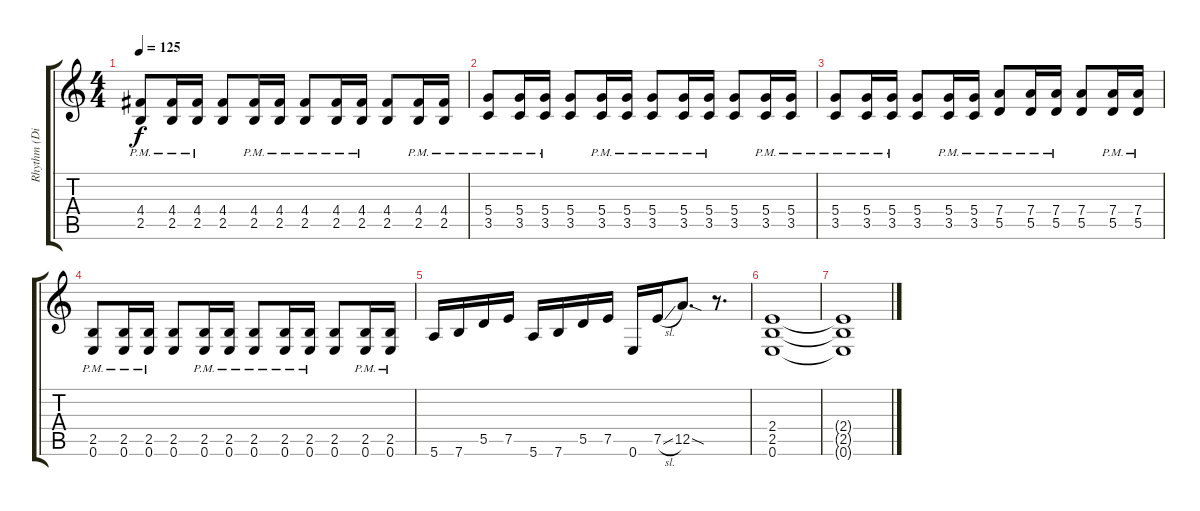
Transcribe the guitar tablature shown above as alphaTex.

\track ("Rhythm (Dist Double)" "Rhythm (Di") {instrument distortionguitar}
\staff {score tabs}
\tuning (E4 B3 G3 D3 A2 E2) {hide}
\ts (4 4)
\tempo 125
\clef g2
\ks c
(4.4{pm} 2.5{pm}).8{dy f} (4.4{pm} 2.5{pm}).16 (4.4{pm} 2.5{pm}).16 (4.4 2.5).8 (4.4{pm} 2.5{pm}).16 (4.4{pm} 2.5{pm}).16 (4.4{pm} 2.5{pm}).8 (4.4{pm} 2.5{pm}).16 (4.4{pm} 2.5{pm}).16 (4.4 2.5).8 (4.4{pm} 2.5{pm}).16 (4.4{pm} 2.5{pm}).16 |
(5.4{pm} 3.5{pm}).8 (5.4{pm} 3.5{pm}).16 (5.4{pm} 3.5{pm}).16 (5.4 3.5).8 (5.4{pm} 3.5{pm}).16 (5.4{pm} 3.5{pm}).16 (5.4{pm} 3.5{pm}).8 (5.4{pm} 3.5{pm}).16 (5.4{pm} 3.5{pm}).16 (5.4 3.5).8 (5.4{pm} 3.5{pm}).16 (5.4{pm} 3.5{pm}).16 |
(5.4{pm} 3.5{pm}).8 (5.4{pm} 3.5{pm}).16 (5.4{pm} 3.5{pm}).16 (5.4 3.5).8 (5.4{pm} 3.5{pm}).16 (5.4{pm} 3.5{pm}).16 (7.4{pm} 5.5{pm}).8 (7.4{pm} 5.5{pm}).16 (7.4{pm} 5.5{pm}).16 (7.4 5.5).8 (7.4{pm} 5.5{pm}).16 (7.4{pm} 5.5{pm}).16 |
(2.5{pm} 0.6{pm}).8 (2.5{pm} 0.6{pm}).16 (2.5{pm} 0.6{pm}).16 (2.5 0.6).8 (2.5{pm} 0.6{pm}).16 (2.5{pm} 0.6{pm}).16 (2.5{pm} 0.6{pm}).8 (2.5{pm} 0.6{pm}).16 (2.5{pm} 0.6{pm}).16 (2.5 0.6).8 (2.5{pm} 0.6{pm}).16 (2.5{pm} 0.6{pm}).16 |
5.6.16 7.6.16 5.5.16 7.5.16 5.6.16 7.6.16 5.5.16 7.5.16 0.6.16 7.5{sl}.16 12.5{sod}.8{d} r.8{d} |
(2.4 2.5 0.6).1 |
(2.4{t} 2.5{t} 0.6{t}).1
